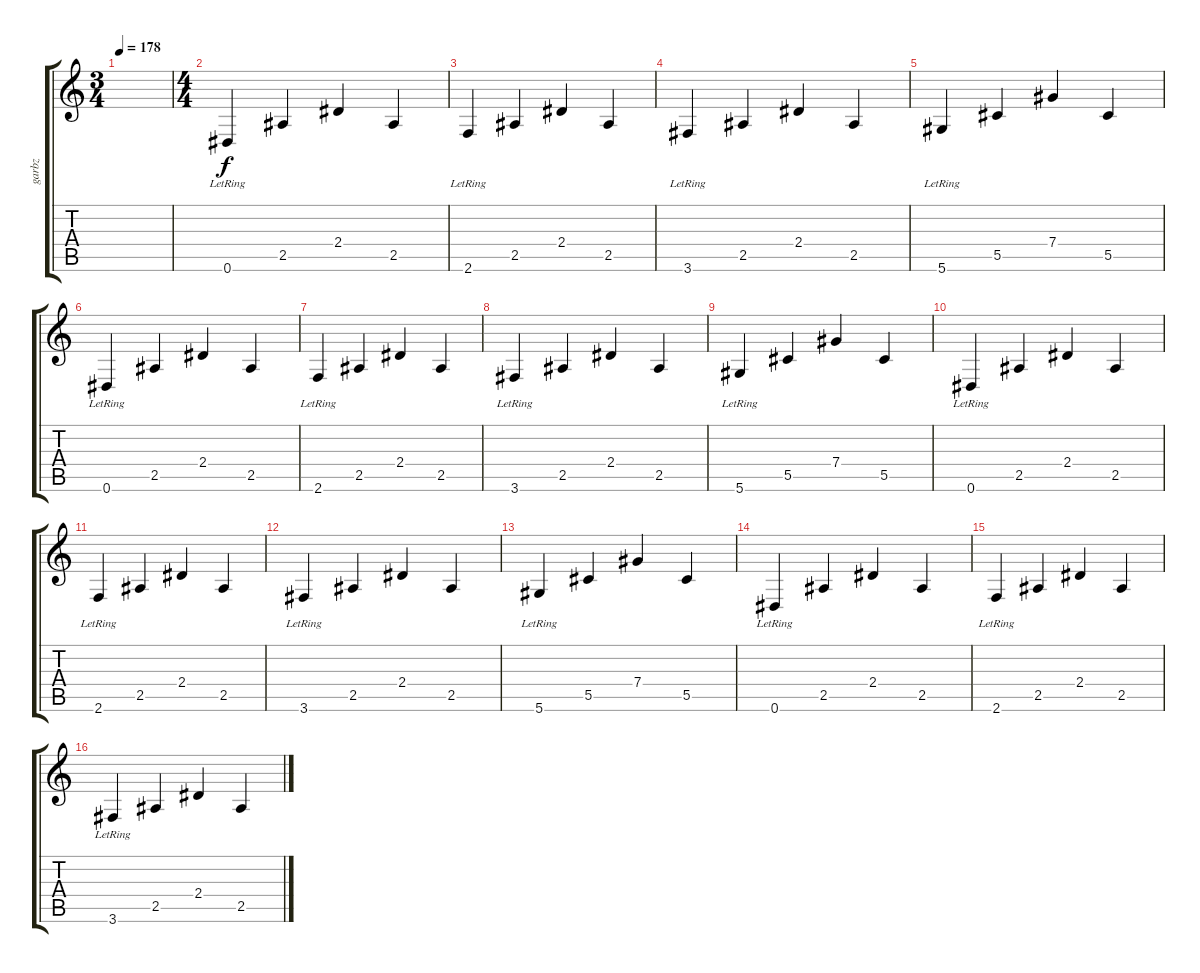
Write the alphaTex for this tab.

\track ("garbz" "garbz") {instrument distortionguitar}
\staff {score tabs}
\tuning (Eb4 Bb3 Gb3 Db3 Ab2 Eb2) {hide}
\ts (3 4)
\tempo 178
\clef g2
\ks c
|
\ts (4 4)
0.6{lr}.4 2.5.4 2.4.4 2.5.4 |
2.6{lr}.4 2.5.4 2.4.4 2.5.4 |
3.6{lr}.4 2.5.4 2.4.4 2.5.4 |
5.6{lr}.4 5.5.4 7.4.4 5.5.4 |
0.6{lr}.4 2.5.4 2.4.4 2.5.4 |
2.6{lr}.4 2.5.4 2.4.4 2.5.4 |
3.6{lr}.4 2.5.4 2.4.4 2.5.4 |
5.6{lr}.4 5.5.4 7.4.4 5.5.4 |
0.6{lr}.4 2.5.4 2.4.4 2.5.4 |
2.6{lr}.4 2.5.4 2.4.4 2.5.4 |
3.6{lr}.4 2.5.4 2.4.4 2.5.4 |
5.6{lr}.4 5.5.4 7.4.4 5.5.4 |
0.6{lr}.4 2.5.4 2.4.4 2.5.4 |
2.6{lr}.4 2.5.4 2.4.4 2.5.4 |
3.6{lr}.4 2.5.4 2.4.4 2.5.4
